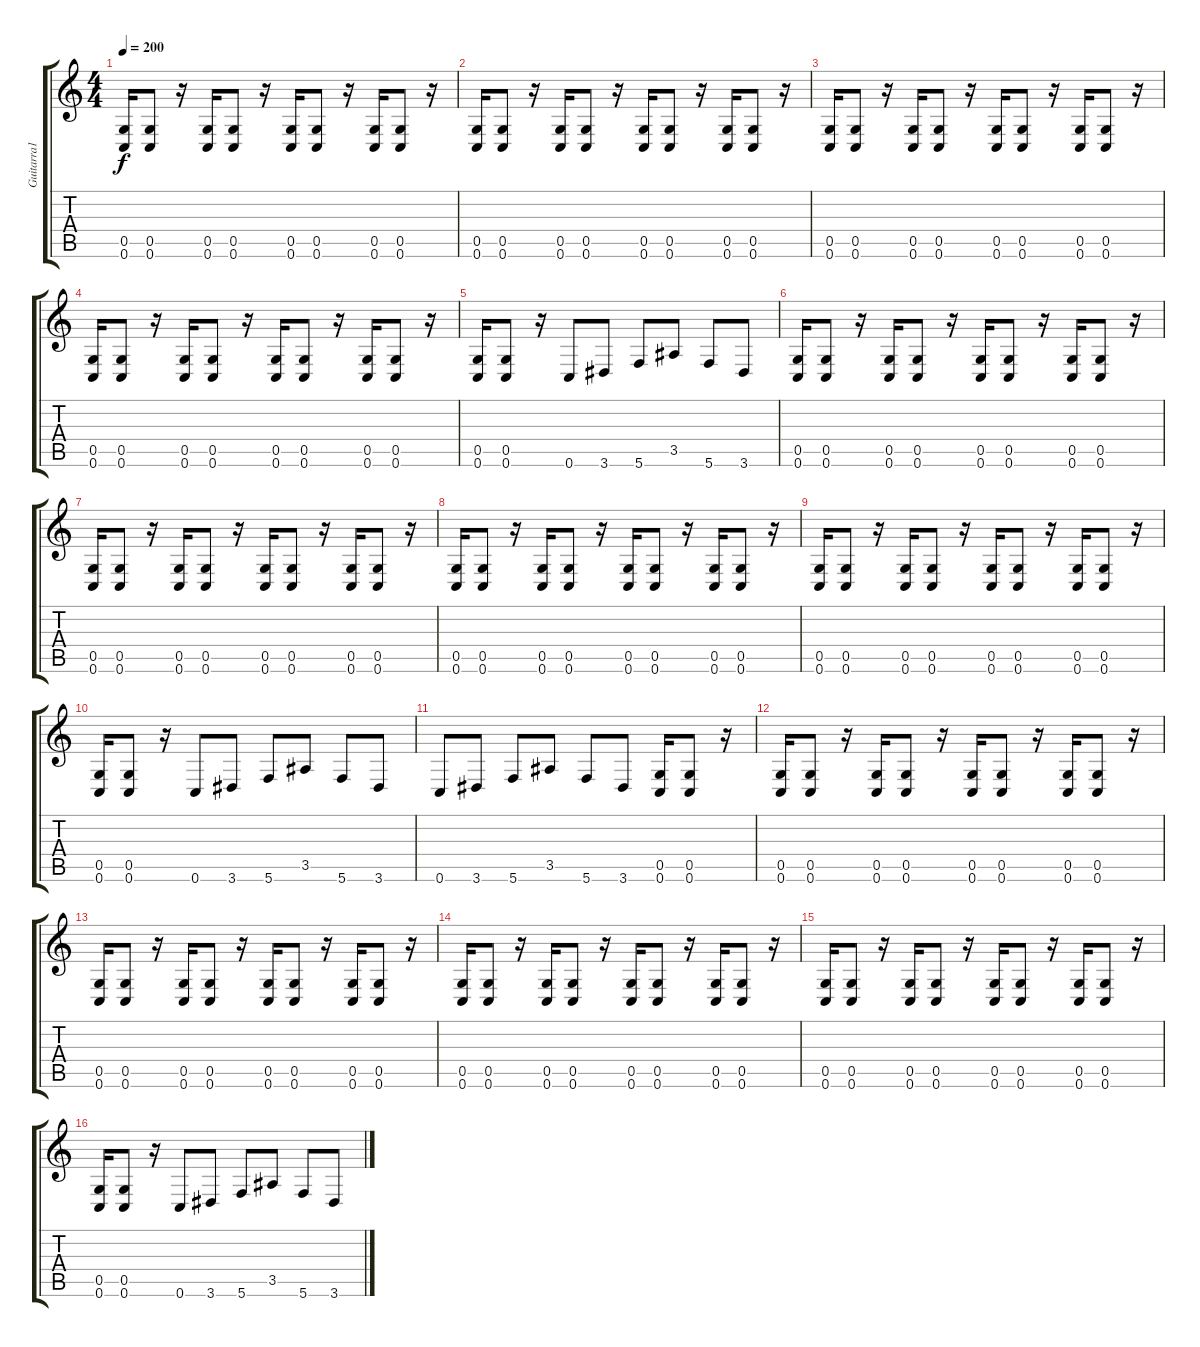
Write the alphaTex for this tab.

\track ("Guitarra1" "Guitarra1") {instrument distortionguitar}
\staff {score tabs}
\tuning (D4 A3 F3 C3 G2 C2) {hide}
\ts (4 4)
\tempo 200
\clef g2
\ks c
(0.5 0.6).16{dy f} (0.5 0.6).8 r.16 (0.5 0.6).16 (0.5 0.6).8 r.16 (0.5 0.6).16 (0.5 0.6).8 r.16 (0.5 0.6).16 (0.5 0.6).8 r.16 |
(0.5 0.6).16 (0.5 0.6).8 r.16 (0.5 0.6).16 (0.5 0.6).8 r.16 (0.5 0.6).16 (0.5 0.6).8 r.16 (0.5 0.6).16 (0.5 0.6).8 r.16 |
(0.5 0.6).16 (0.5 0.6).8 r.16 (0.5 0.6).16 (0.5 0.6).8 r.16 (0.5 0.6).16 (0.5 0.6).8 r.16 (0.5 0.6).16 (0.5 0.6).8 r.16 |
(0.5 0.6).16 (0.5 0.6).8 r.16 (0.5 0.6).16 (0.5 0.6).8 r.16 (0.5 0.6).16 (0.5 0.6).8 r.16 (0.5 0.6).16 (0.5 0.6).8 r.16 |
(0.5 0.6).16 (0.5 0.6).8 r.16 0.6.8 3.6.8 5.6.8 3.5.8 5.6.8 3.6.8 |
(0.5 0.6).16 (0.5 0.6).8 r.16 (0.5 0.6).16 (0.5 0.6).8 r.16 (0.5 0.6).16 (0.5 0.6).8 r.16 (0.5 0.6).16 (0.5 0.6).8 r.16 |
(0.5 0.6).16 (0.5 0.6).8 r.16 (0.5 0.6).16 (0.5 0.6).8 r.16 (0.5 0.6).16 (0.5 0.6).8 r.16 (0.5 0.6).16 (0.5 0.6).8 r.16 |
(0.5 0.6).16 (0.5 0.6).8 r.16 (0.5 0.6).16 (0.5 0.6).8 r.16 (0.5 0.6).16 (0.5 0.6).8 r.16 (0.5 0.6).16 (0.5 0.6).8 r.16 |
(0.5 0.6).16 (0.5 0.6).8 r.16 (0.5 0.6).16 (0.5 0.6).8 r.16 (0.5 0.6).16 (0.5 0.6).8 r.16 (0.5 0.6).16 (0.5 0.6).8 r.16 |
(0.5 0.6).16 (0.5 0.6).8 r.16 0.6.8 3.6.8 5.6.8 3.5.8 5.6.8 3.6.8 |
0.6.8 3.6.8 5.6.8 3.5.8 5.6.8 3.6.8 (0.5 0.6).16 (0.5 0.6).8 r.16 |
(0.5 0.6).16 (0.5 0.6).8 r.16 (0.5 0.6).16 (0.5 0.6).8 r.16 (0.5 0.6).16 (0.5 0.6).8 r.16 (0.5 0.6).16 (0.5 0.6).8 r.16 |
(0.5 0.6).16 (0.5 0.6).8 r.16 (0.5 0.6).16 (0.5 0.6).8 r.16 (0.5 0.6).16 (0.5 0.6).8 r.16 (0.5 0.6).16 (0.5 0.6).8 r.16 |
(0.5 0.6).16 (0.5 0.6).8 r.16 (0.5 0.6).16 (0.5 0.6).8 r.16 (0.5 0.6).16 (0.5 0.6).8 r.16 (0.5 0.6).16 (0.5 0.6).8 r.16 |
(0.5 0.6).16 (0.5 0.6).8 r.16 (0.5 0.6).16 (0.5 0.6).8 r.16 (0.5 0.6).16 (0.5 0.6).8 r.16 (0.5 0.6).16 (0.5 0.6).8 r.16 |
(0.5 0.6).16 (0.5 0.6).8 r.16 0.6.8 3.6.8 5.6.8 3.5.8 5.6.8 3.6.8
